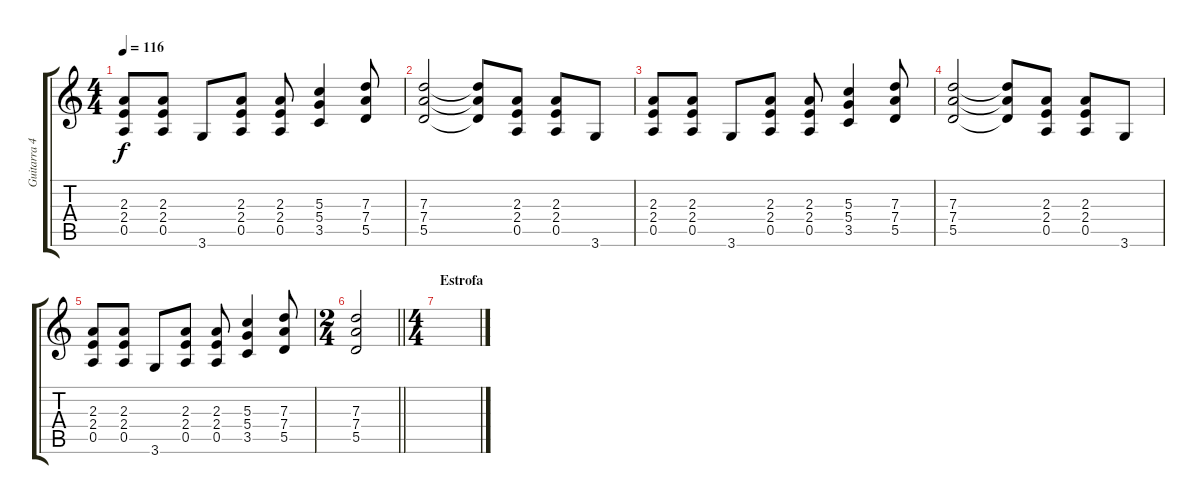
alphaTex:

\track ("Guitarra 4" "Guitarra 4") {instrument electricguitarclean}
\staff {score tabs}
\tuning (E4 B3 G3 D3 A2 E2) {hide}
\ts (4 4)
\tempo 116
\clef g2
\ks c
(2.3 2.4 0.5).8{dy f} (2.3 2.4 0.5).8 3.6.8 (2.3 2.4 0.5).8 (2.3 2.4 0.5).8 (5.3 5.4 3.5).4 (7.3 7.4 5.5).8 |
(7.3 7.4 5.5).2 (7.3{t} 7.4{t} 5.5{t}).8 (2.3 2.4 0.5).8 (2.3 2.4 0.5).8 3.6.8 |
(2.3 2.4 0.5).8 (2.3 2.4 0.5).8 3.6.8 (2.3 2.4 0.5).8 (2.3 2.4 0.5).8 (5.3 5.4 3.5).4 (7.3 7.4 5.5).8 |
(7.3 7.4 5.5).2 (7.3{t} 7.4{t} 5.5{t}).8 (2.3 2.4 0.5).8 (2.3 2.4 0.5).8 3.6.8 |
(2.3 2.4 0.5).8 (2.3 2.4 0.5).8 3.6.8 (2.3 2.4 0.5).8 (2.3 2.4 0.5).8 (5.3 5.4 3.5).4 (7.3 7.4 5.5).8 |
\ts (2 4)
\barLineRight lightlight
(7.3 7.4 5.5).2 |
\ts (4 4)
\section ("" "Estrofa")
